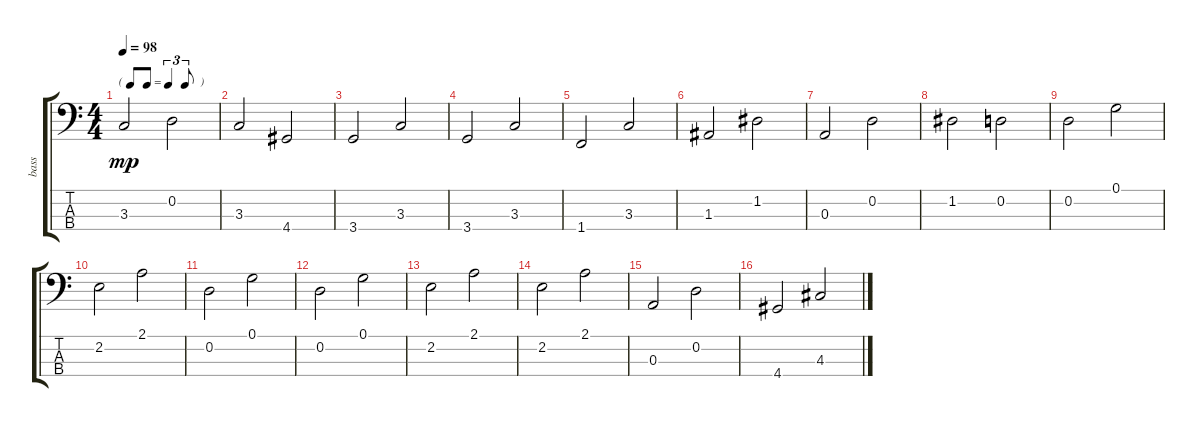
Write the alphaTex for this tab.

\track ("bass" "bass") {instrument electricbassfinger}
\staff {score tabs}
\tuning (G2 D2 A1 E1) {hide}
\ts (4 4)
\tf triplet8th
\tempo 98
\clef f4
\ks c
3.3.2{dy mp} 0.2.2 |
3.3.2 4.4.2 |
3.4.2 3.3.2 |
3.4.2 3.3.2 |
1.4.2 3.3.2 |
1.3.2 1.2.2 |
0.3.2 0.2.2 |
1.2.2 0.2.2 |
0.2.2 0.1.2 |
2.2.2 2.1.2 |
0.2.2 0.1.2 |
0.2.2 0.1.2 |
2.2.2 2.1.2 |
2.2.2 2.1.2 |
0.3.2 0.2.2 |
4.4.2 4.3.2
